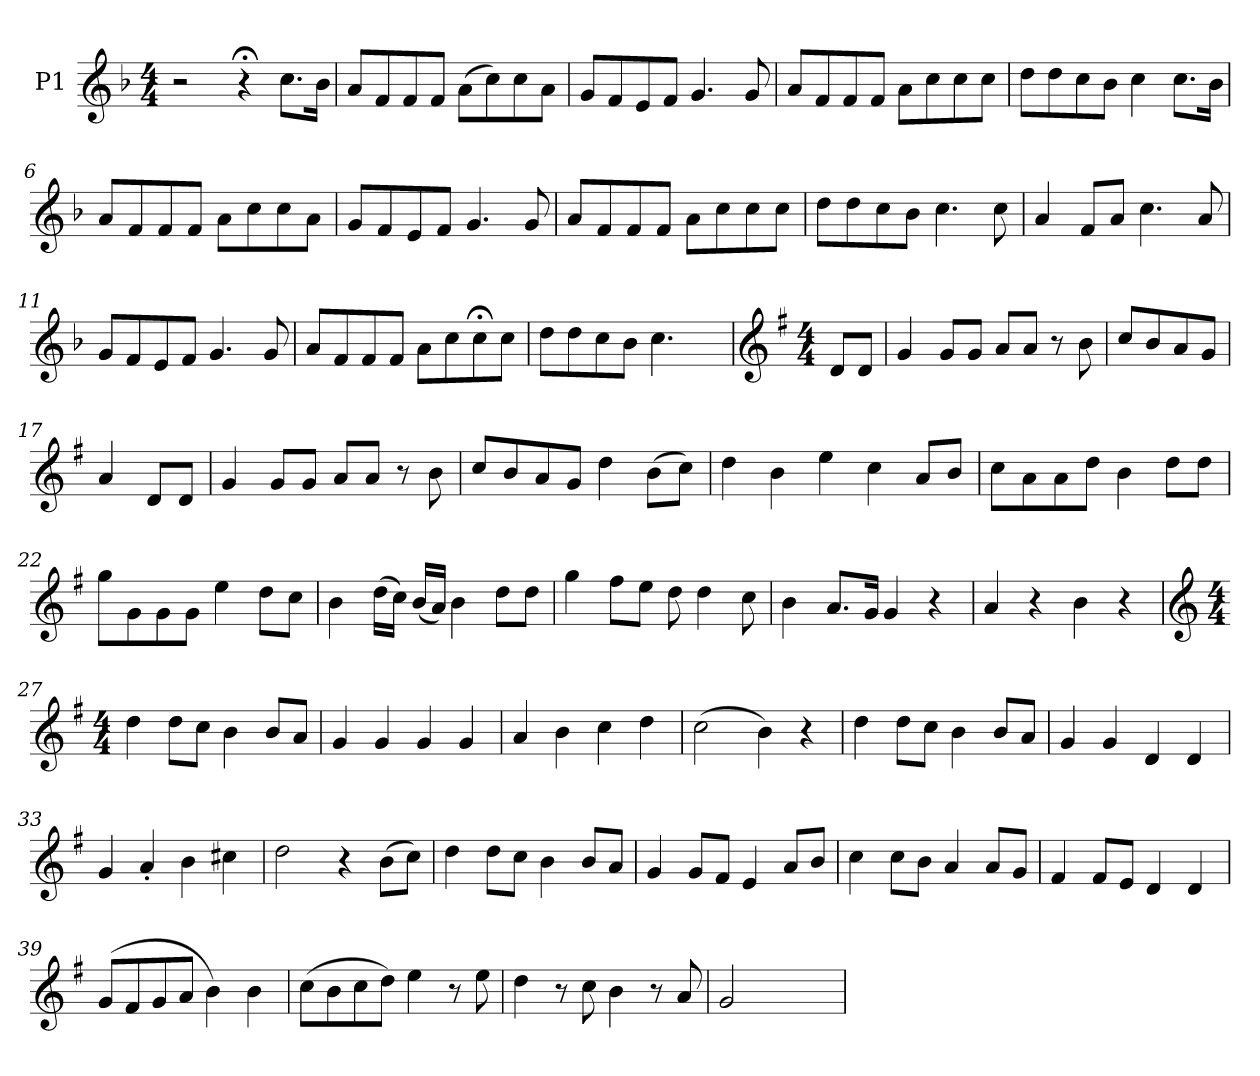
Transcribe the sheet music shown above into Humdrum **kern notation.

**kern
*part1
*staff1
*I"P1
*clefG2
*k[b-]
*F:
*M4/4
=1
2r
4r;<
8.cc\L
16b-\Jk
=2
8a/L
8f/
8f/
8f/J
(>8a\L
8cc\)
8cc\
8a\J
=3
8g/L
8f/
8e/
8f/J
4.g/
8g/
=4
8a/L
8f/
8f/
8f/J
8a\L
8cc\
8cc\
8cc\J
=5
8dd\L
8dd\
8cc\
8b-\J
4cc\
8.cc\L
16b-\Jk
!!LO:LB:g=z
=6
8a/L
8f/
8f/
8f/J
8a\L
8cc\
8cc\
8a\J
=7
8g/L
8f/
8e/
8f/J
4.g/
8g/
=8
8a/L
8f/
8f/
8f/J
8a\L
8cc\
8cc\
8cc\J
=9
8dd\L
8dd\
8cc\
8b-\J
4.cc\
8cc\
!!LO:LB:g=z
=10
4a/
8f/L
8a/J
4.cc\
8a/
=11
8g/L
8f/
8e/
8f/J
4.g/
8g/
=12
8a/L
8f/
8f/
8f/J
8a\L
8cc\
8cc;<\
8cc\J
=13
8dd\L
8dd\
8cc\
8b-\J
4.cc\
8ryy
=14
*clefG2
*k[f#]
*G:
*M4/4
8d/L
8d/J
=15
4g/
8g/L
8g/J
8a/L
8a/J
8r
8b\
=16
8cc/L
8b/
8a/
8g/J
!!LO:LB:g=z
=17
4a/
8d/L
8d/J
=18
4g/
8g/L
8g/J
8a/L
8a/J
8r
8b\
=19
8cc/L
8b/
8a/
8g/J
4dd\
(>8b\L
8cc\J)
=20
4dd\
4b\
4ee\
4cc\
8a/L
8b/J
!!LO:LB:g=z
=21
8cc\L
8a\
8a\
8dd\J
4b\
8dd\L
8dd\J
=22
8gg\L
8g\
8g\
8g\J
4ee\
8dd\L
8cc\J
=23
4b\
(>16dd\LL
16cc\JJ)
(<16b/LL
16a/JJ)
4b\
8dd\L
8dd\J
=24
4gg\
8ff#\L
8ee\J
8dd\
4dd\
8cc\
=25
4b\
8.a/L
16g/Jk
4g/
4r
=26
4a/
4r
4b\
4r
!!LO:LB:g=z
=27
*clefG2
*M4/4
4dd\
8dd\L
8cc\J
4b\
8b/L
8a/J
=28
4g/
4g/
4g/
4g/
=29
4a/
4b\
4cc\
4dd\
=30
(>2cc\
4b\)
4r
=31
4dd\
8dd\L
8cc\J
4b\
8b/L
8a/J
!!LO:LB:g=z
=32
4g/
4g/
4d/
4d/
=33
4g/
4a'/
4b\
4cc#X\
=34
2dd\
4r
(>8b\L
8cc\J)
=35
4dd\
8dd\L
8cc\J
4b\
8b/L
8a/J
=36
4g/
8g/L
8f#/J
4e/
8a/L
8b/J
=37
4cc\
8cc\L
8b\J
4a/
8a/L
8g/J
!!LO:LB:g=z
=38
4f#/
8f#/L
8e/J
4d/
4d/
=39
(>8g/L
8f#/
8g/
8a/J
4b\)
4b\
=40
(>8cc\L
8b\
8cc\
8dd\J)
4ee\
8r
8ee\
=41
4dd\
8r
8cc\
4b\
8r
8a/
=42
2g/
2ryy
=
*-
